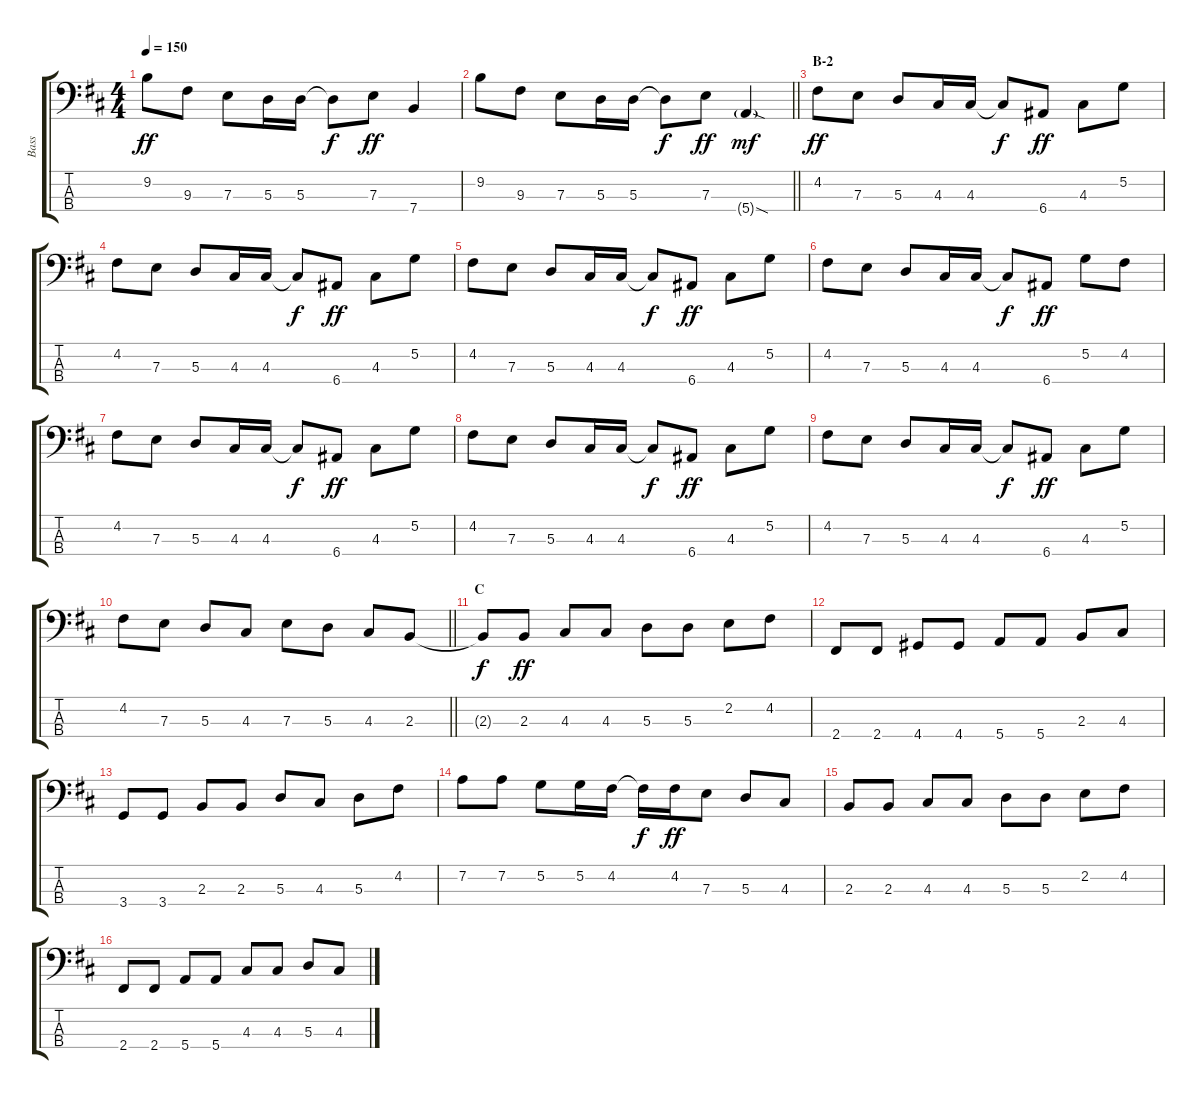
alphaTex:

\track ("Bass" "Bass") {instrument electricbassfinger}
\staff {score tabs}
\tuning (G2 D2 A1 E1) {hide}
\ts (4 4)
\tempo 150
\clef f4
\ks d
9.2.8{dy ff} 9.3.8 7.3.8 5.3.16 5.3.16 5.3{t}.8{dy f} 7.3.8{dy ff} 7.4.4 |
\barLineRight lightlight
9.2.8 9.3.8 7.3.8 5.3.16 5.3.16 5.3{t}.8{dy f} 7.3.8{dy ff} 5.4{sod g}.4{dy mf} |
\section ("" "B-2")
4.2.8{dy ff} 7.3.8 5.3.8 4.3.16 4.3.16 4.3{t}.8{dy f} 6.4.8{dy ff} 4.3.8 5.2.8 |
4.2.8 7.3.8 5.3.8 4.3.16 4.3.16 4.3{t}.8{dy f} 6.4.8{dy ff} 4.3.8 5.2.8 |
4.2.8 7.3.8 5.3.8 4.3.16 4.3.16 4.3{t}.8{dy f} 6.4.8{dy ff} 4.3.8 5.2.8 |
4.2.8 7.3.8 5.3.8 4.3.16 4.3.16 4.3{t}.8{dy f} 6.4.8{dy ff} 5.2.8 4.2.8 |
4.2.8 7.3.8 5.3.8 4.3.16 4.3.16 4.3{t}.8{dy f} 6.4.8{dy ff} 4.3.8 5.2.8 |
4.2.8 7.3.8 5.3.8 4.3.16 4.3.16 4.3{t}.8{dy f} 6.4.8{dy ff} 4.3.8 5.2.8 |
4.2.8 7.3.8 5.3.8 4.3.16 4.3.16 4.3{t}.8{dy f} 6.4.8{dy ff} 4.3.8 5.2.8 |
\barLineRight lightlight
4.2.8 7.3.8 5.3.8 4.3.8 7.3.8 5.3.8 4.3.8 2.3.8 |
\section ("" "C")
2.3{t}.8{dy f} 2.3.8{dy ff} 4.3.8 4.3.8 5.3.8 5.3.8 2.2.8 4.2.8 |
2.4.8 2.4.8 4.4.8 4.4.8 5.4.8 5.4.8 2.3.8 4.3.8 |
3.4.8 3.4.8 2.3.8 2.3.8 5.3.8 4.3.8 5.3.8 4.2.8 |
7.2.8 7.2.8 5.2.8 5.2.16 4.2.16 4.2{t}.16{dy f} 4.2.16{dy ff} 7.3.8 5.3.8 4.3.8 |
2.3.8 2.3.8 4.3.8 4.3.8 5.3.8 5.3.8 2.2.8 4.2.8 |
2.4.8 2.4.8 5.4.8 5.4.8 4.3.8 4.3.8 5.3.8 4.3.8
